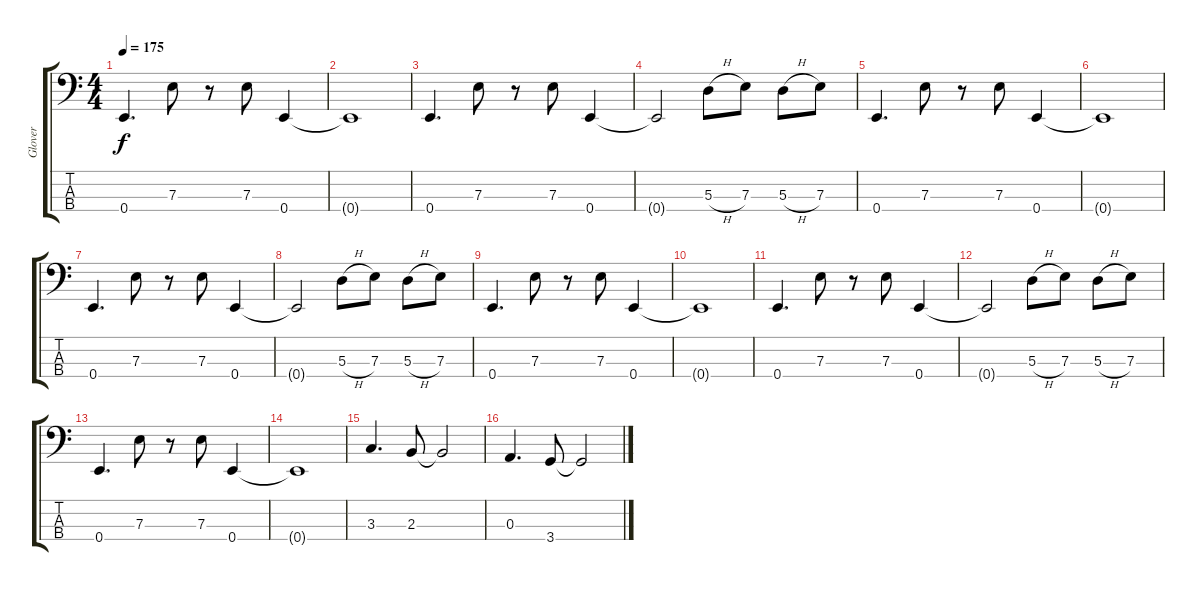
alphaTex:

\track ("Glover" "Glover") {instrument electricbasspick}
\staff {score tabs}
\tuning (G2 D2 A1 E1) {hide}
\ts (4 4)
\tempo 175
\clef f4
\ks c
0.4.4{d dy f} 7.3.8 r.8 7.3.8 0.4.4 |
0.4{t}.1 |
0.4.4{d} 7.3.8 r.8 7.3.8 0.4.4 |
0.4{t}.2 5.3{h}.8 7.3.8 5.3{h}.8 7.3.8 |
0.4.4{d} 7.3.8 r.8 7.3.8 0.4.4 |
0.4{t}.1 |
0.4.4{d} 7.3.8 r.8 7.3.8 0.4.4 |
0.4{t}.2 5.3{h}.8 7.3.8 5.3{h}.8 7.3.8 |
0.4.4{d} 7.3.8 r.8 7.3.8 0.4.4 |
0.4{t}.1 |
0.4.4{d} 7.3.8 r.8 7.3.8 0.4.4 |
0.4{t}.2 5.3{h}.8 7.3.8 5.3{h}.8 7.3.8 |
0.4.4{d} 7.3.8 r.8 7.3.8 0.4.4 |
0.4{t}.1 |
3.3.4{d} 2.3.8 2.3{t}.2 |
0.3.4{d} 3.4.8 3.4{t}.2
